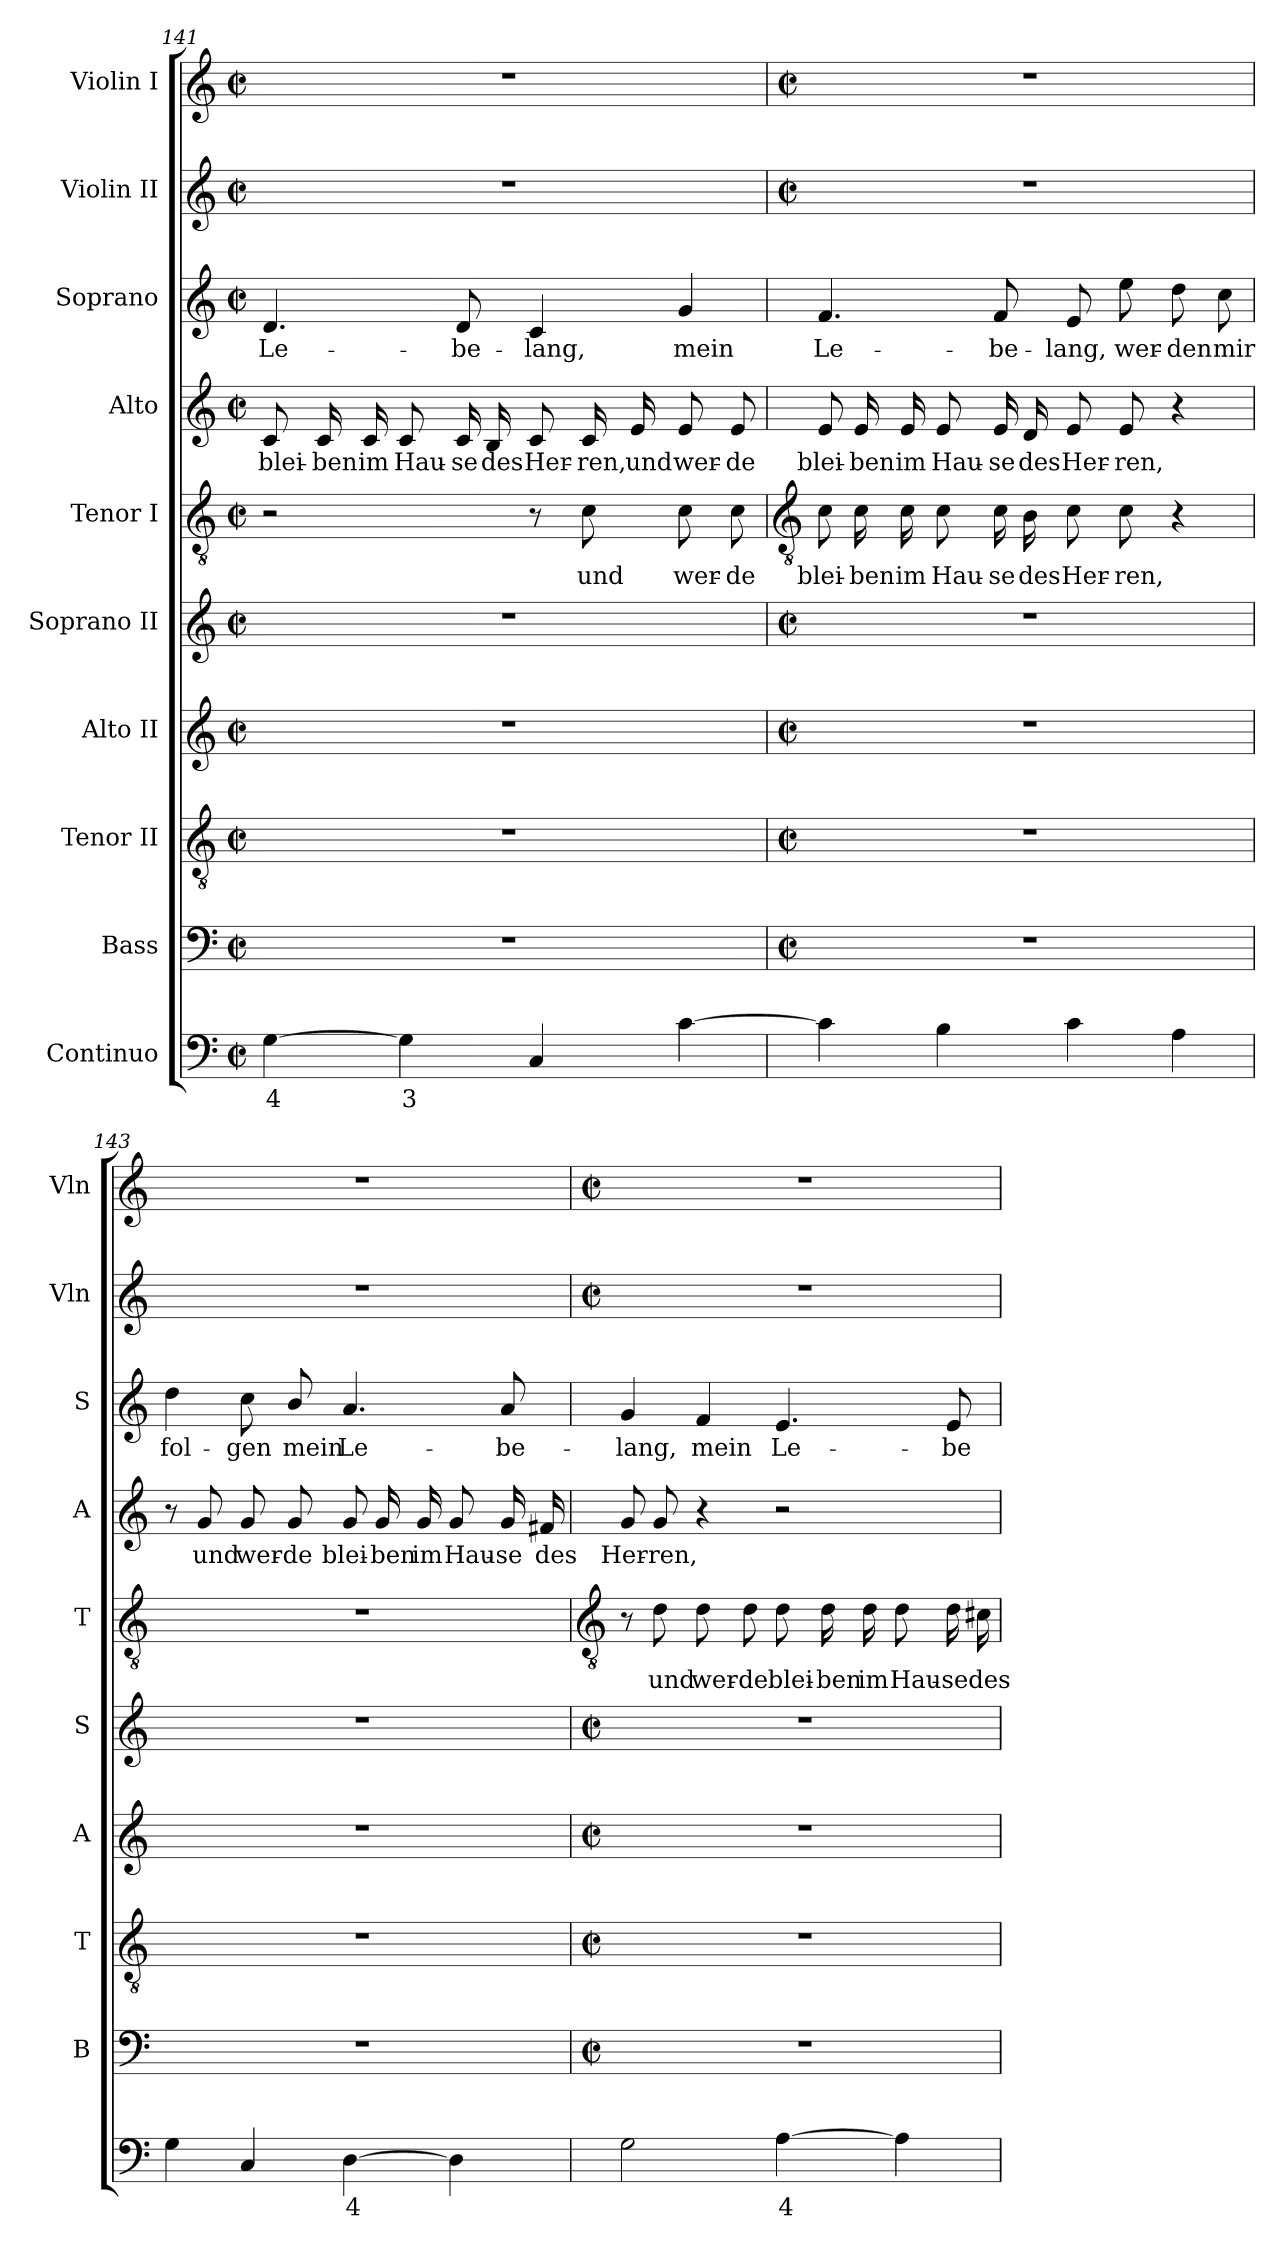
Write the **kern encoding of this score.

**kern	**text	**kern	**kern	**kern	**kern	**kern	**text	**kern	**text	**kern	**text	**kern	**kern
*part10	*part10	*part9	*part8	*part7	*part6	*part5	*part5	*part4	*part4	*part3	*part3	*part2	*part1
*staff10	*staff10	*staff9	*staff8	*staff7	*staff6	*staff5	*staff5	*staff4	*staff4	*staff3	*staff3	*staff2	*staff1
*I"Continuo	*	*I"Bass	*I"Tenor II	*I"Alto II	*I"Soprano II	*I"Tenor I	*	*I"Alto	*	*I"Soprano	*	*I"Violin II	*I"Violin I
*	*	*I'B	*I'T	*I'A	*I'S	*I'T	*	*I'A	*	*I'S	*	*I'Vln	*I'Vln
*clefF4	*	*clefF4	*clefGv2	*clefG2	*clefG2	*clefGv2	*	*clefG2	*	*clefG2	*	*clefG2	*clefG2
*k[]	*	*k[]	*k[]	*k[]	*k[]	*k[]	*	*k[]	*	*k[]	*	*k[]	*k[]
*C:	*	*C:	*C:	*C:	*C:	*C:	*	*C:	*	*C:	*	*C:	*C:
*M2/2	*	*M2/2	*M2/2	*M2/2	*M2/2	*M2/2	*	*M2/2	*	*M2/2	*	*M2/2	*M2/2
*met(c|)	*	*met(c|)	*met(c|)	*met(c|)	*met(c|)	*met(c|)	*	*met(c|)	*	*met(c|)	*	*met(c|)	*met(c|)
=141	=141	=141	=141	=141	=141	=141	=141	=141	=141	=141	=141	=141	=141
!	!LO:LY:b	!	!	!	!	!	!	!	!LO:LY:b	!	!LO:LY:b	!	!
[4G	4	1r	1r	1r	1r	2r	.	8c	blei-	4.d	Le-	1r	1r
!	!	!	!	!	!	!	!	!	!LO:LY:b	!	!	!	!
.	.	.	.	.	.	.	.	16c	-ben	.	.	.	.
!	!	!	!	!	!	!	!	!	!LO:LY:b	!	!	!	!
.	.	.	.	.	.	.	.	16c	im	.	.	.	.
!	!LO:LY:b	!	!	!	!	!	!	!	!LO:LY:b	!	!	!	!
4G]	3	.	.	.	.	.	.	8c	Hau-	.	.	.	.
!	!	!	!	!	!	!	!	!	!LO:LY:b	!	!LO:LY:b	!	!
.	.	.	.	.	.	.	.	16c	-se	8d	-be-	.	.
!	!	!	!	!	!	!	!	!	!LO:LY:b	!	!	!	!
.	.	.	.	.	.	.	.	16B	des	.	.	.	.
!	!	!	!	!	!	!	!	!	!LO:LY:b	!	!LO:LY:b	!	!
4C	.	.	.	.	.	8r	.	8c	Her-	4c	-lang,	.	.
!	!	!	!	!	!	!	!LO:LY:b	!	!LO:LY:b	!	!	!	!
.	.	.	.	.	.	8c	und	16c	-ren,	.	.	.	.
!	!	!	!	!	!	!	!	!	!LO:LY:b	!	!	!	!
.	.	.	.	.	.	.	.	16e	und	.	.	.	.
!	!	!	!	!	!	!	!LO:LY:b	!	!LO:LY:b	!	!LO:LY:b	!	!
[4c	.	.	.	.	.	8c	wer-	8e	wer-	4g	mein	.	.
!	!	!	!	!	!	!	!LO:LY:b	!	!LO:LY:b	!	!	!	!
.	.	.	.	.	.	8c	-de	8e	-de	.	.	.	.
!!LO:LB:g=z
=142	=142	=142	=142	=142	=142	=142	=142	=142	=142	=142	=142	=142	=142
*	*	*	*	*	*	*clefGv2	*	*	*	*	*	*	*
*	*	*M2/2	*M2/2	*M2/2	*M2/2	*	*	*	*	*	*	*M2/2	*M2/2
*	*	*met(c|)	*met(c|)	*met(c|)	*met(c|)	*	*	*	*	*	*	*met(c|)	*met(c|)
!	!	!	!	!	!	!	!LO:LY:b	!	!LO:LY:b	!	!LO:LY:b	!	!
4c]	.	1r	1r	1r	1r	8c	blei-	8e	blei-	4.f	Le-	1r	1r
!	!	!	!	!	!	!	!LO:LY:b	!	!LO:LY:b	!	!	!	!
.	.	.	.	.	.	16c	-ben	16e	-ben	.	.	.	.
!	!	!	!	!	!	!	!LO:LY:b	!	!LO:LY:b	!	!	!	!
.	.	.	.	.	.	16c	im	16e	im	.	.	.	.
!	!	!	!	!	!	!	!LO:LY:b	!	!LO:LY:b	!	!	!	!
4B	.	.	.	.	.	8c	Hau-	8e	Hau-	.	.	.	.
!	!	!	!	!	!	!	!LO:LY:b	!	!LO:LY:b	!	!LO:LY:b	!	!
.	.	.	.	.	.	16c	-se	16e	-se	8f	-be-	.	.
!	!	!	!	!	!	!	!LO:LY:b	!	!LO:LY:b	!	!	!	!
.	.	.	.	.	.	16B	des	16d	des	.	.	.	.
!	!	!	!	!	!	!	!LO:LY:b	!	!LO:LY:b	!	!LO:LY:b	!	!
4c	.	.	.	.	.	8c	Her-	8e	Her-	8e	-lang,	.	.
!	!	!	!	!	!	!	!LO:LY:b	!	!LO:LY:b	!	!LO:LY:b	!	!
.	.	.	.	.	.	8c	-ren,	8e	-ren,	8ee	wer-	.	.
!	!	!	!	!	!	!	!	!	!	!	!LO:LY:b	!	!
4A	.	.	.	.	.	4r	.	4r	.	8dd	-den	.	.
!	!	!	!	!	!	!	!	!	!	!	!LO:LY:b	!	!
.	.	.	.	.	.	.	.	.	.	8cc	mir	.	.
=143	=143	=143	=143	=143	=143	=143	=143	=143	=143	=143	=143	=143	=143
!	!	!	!	!	!	!	!	!	!	!	!LO:LY:b	!	!
4G	.	1r	1r	1r	1r	1r	.	8r	.	4dd	fol-	1r	1r
!	!	!	!	!	!	!	!	!	!LO:LY:b	!	!	!	!
.	.	.	.	.	.	.	.	8g	und	.	.	.	.
!	!	!	!	!	!	!	!	!	!LO:LY:b	!	!LO:LY:b	!	!
4C	.	.	.	.	.	.	.	8g	wer-	8cc	-gen	.	.
!	!	!	!	!	!	!	!	!	!LO:LY:b	!	!LO:LY:b	!	!
.	.	.	.	.	.	.	.	8g	-de	8b/	mein	.	.
!	!LO:LY:b	!	!	!	!	!	!	!	!LO:LY:b	!	!LO:LY:b	!	!
[4D	4	.	.	.	.	.	.	8g	blei-	4.a	Le-	.	.
!	!	!	!	!	!	!	!	!	!LO:LY:b	!	!	!	!
.	.	.	.	.	.	.	.	16g	-ben	.	.	.	.
!	!	!	!	!	!	!	!	!	!LO:LY:b	!	!	!	!
.	.	.	.	.	.	.	.	16g	im	.	.	.	.
!	!	!	!	!	!	!	!	!	!LO:LY:b	!	!	!	!
4D]	.	.	.	.	.	.	.	8g	Hau-	.	.	.	.
!	!	!	!	!	!	!	!	!	!LO:LY:b	!	!LO:LY:b	!	!
.	.	.	.	.	.	.	.	16g	-se	8a	-be-	.	.
!	!	!	!	!	!	!	!	!	!LO:LY:b	!	!	!	!
.	.	.	.	.	.	.	.	16f#X	des	.	.	.	.
!!LO:LB:g=z
=144	=144	=144	=144	=144	=144	=144	=144	=144	=144	=144	=144	=144	=144
*	*	*	*	*	*	*clefGv2	*	*	*	*	*	*	*
*	*	*M2/2	*M2/2	*M2/2	*M2/2	*	*	*	*	*	*	*M2/2	*M2/2
*	*	*met(c|)	*met(c|)	*met(c|)	*met(c|)	*	*	*	*	*	*	*met(c|)	*met(c|)
!	!	!	!	!	!	!	!	!	!LO:LY:b	!	!LO:LY:b	!	!
2G	.	1r	1r	1r	1r	8r	.	8g	Her-	4g	-lang,	1r	1r
!	!	!	!	!	!	!	!LO:LY:b	!	!LO:LY:b	!	!	!	!
.	.	.	.	.	.	8d	und	8g	-ren,	.	.	.	.
!	!	!	!	!	!	!	!LO:LY:b	!	!	!	!LO:LY:b	!	!
.	.	.	.	.	.	8d	wer-	4r	.	4f	mein	.	.
!	!	!	!	!	!	!	!LO:LY:b	!	!	!	!	!	!
.	.	.	.	.	.	8d	-de	.	.	.	.	.	.
!	!LO:LY:b	!	!	!	!	!	!LO:LY:b	!	!	!	!LO:LY:b	!	!
[4A	4	.	.	.	.	8d	blei-	2r	.	4.e	Le-	.	.
!	!	!	!	!	!	!	!LO:LY:b	!	!	!	!	!	!
.	.	.	.	.	.	16d	-ben	.	.	.	.	.	.
!	!	!	!	!	!	!	!LO:LY:b	!	!	!	!	!	!
.	.	.	.	.	.	16d	im	.	.	.	.	.	.
!	!	!	!	!	!	!	!LO:LY:b	!	!	!	!	!	!
4A]	.	.	.	.	.	8d	Hau-	.	.	.	.	.	.
!	!	!	!	!	!	!	!LO:LY:b	!	!	!	!LO:LY:b	!	!
.	.	.	.	.	.	16d	-se	.	.	8e	-be-	.	.
!	!	!	!	!	!	!	!LO:LY:b	!	!	!	!	!	!
.	.	.	.	.	.	16c#X	des	.	.	.	.	.	.
=	=	=	=	=	=	=	=	=	=	=	=	=	=
*-	*-	*-	*-	*-	*-	*-	*-	*-	*-	*-	*-	*-	*-
